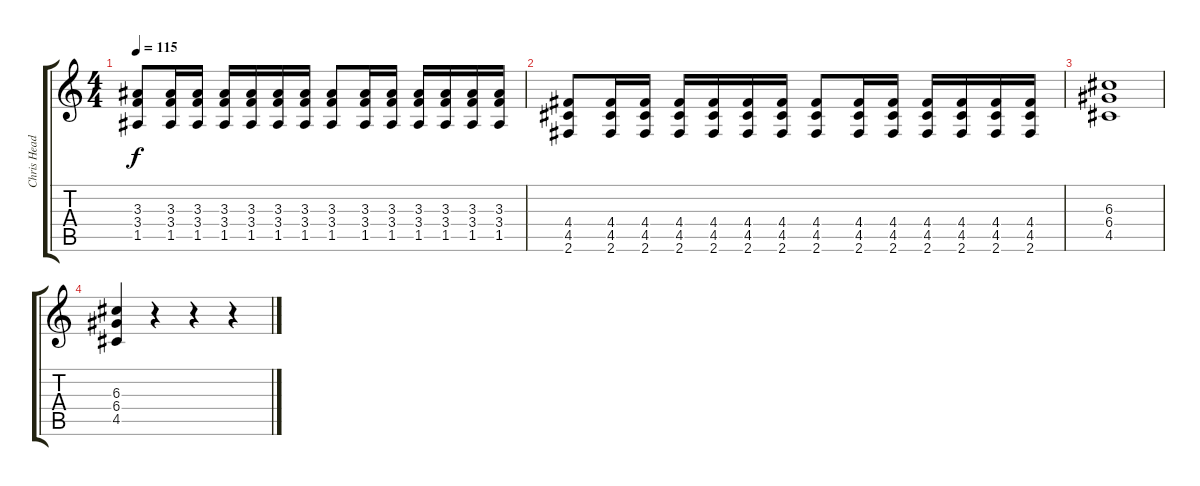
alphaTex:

\track ("Chris Head" "Chris Head") {instrument overdrivenguitar}
\staff {score tabs}
\tuning (E4 B3 G3 D3 A2 E2) {hide}
\ts (4 4)
\tempo 115
\clef g2
\ks c
(3.3 3.4 1.5).8{dy f} (3.3 3.4 1.5).16 (3.3 3.4 1.5).16 (3.3 3.4 1.5).16 (3.3 3.4 1.5).16 (3.3 3.4 1.5).16 (3.3 3.4 1.5).16 (3.3 3.4 1.5).8 (3.3 3.4 1.5).16 (3.3 3.4 1.5).16 (3.3 3.4 1.5).16 (3.3 3.4 1.5).16 (3.3 3.4 1.5).16 (3.3 3.4 1.5).16 |
(4.4 4.5 2.6).8 (4.4 4.5 2.6).16 (4.4 4.5 2.6).16 (4.4 4.5 2.6).16 (4.4 4.5 2.6).16 (4.4 4.5 2.6).16 (4.4 4.5 2.6).16 (4.4 4.5 2.6).8 (4.4 4.5 2.6).16 (4.4 4.5 2.6).16 (4.4 4.5 2.6).16 (4.4 4.5 2.6).16 (4.4 4.5 2.6).16 (4.4 4.5 2.6).16 |
(6.3 6.4 4.5).1 |
(6.3 6.4 4.5).4 r.4 r.4 r.4
